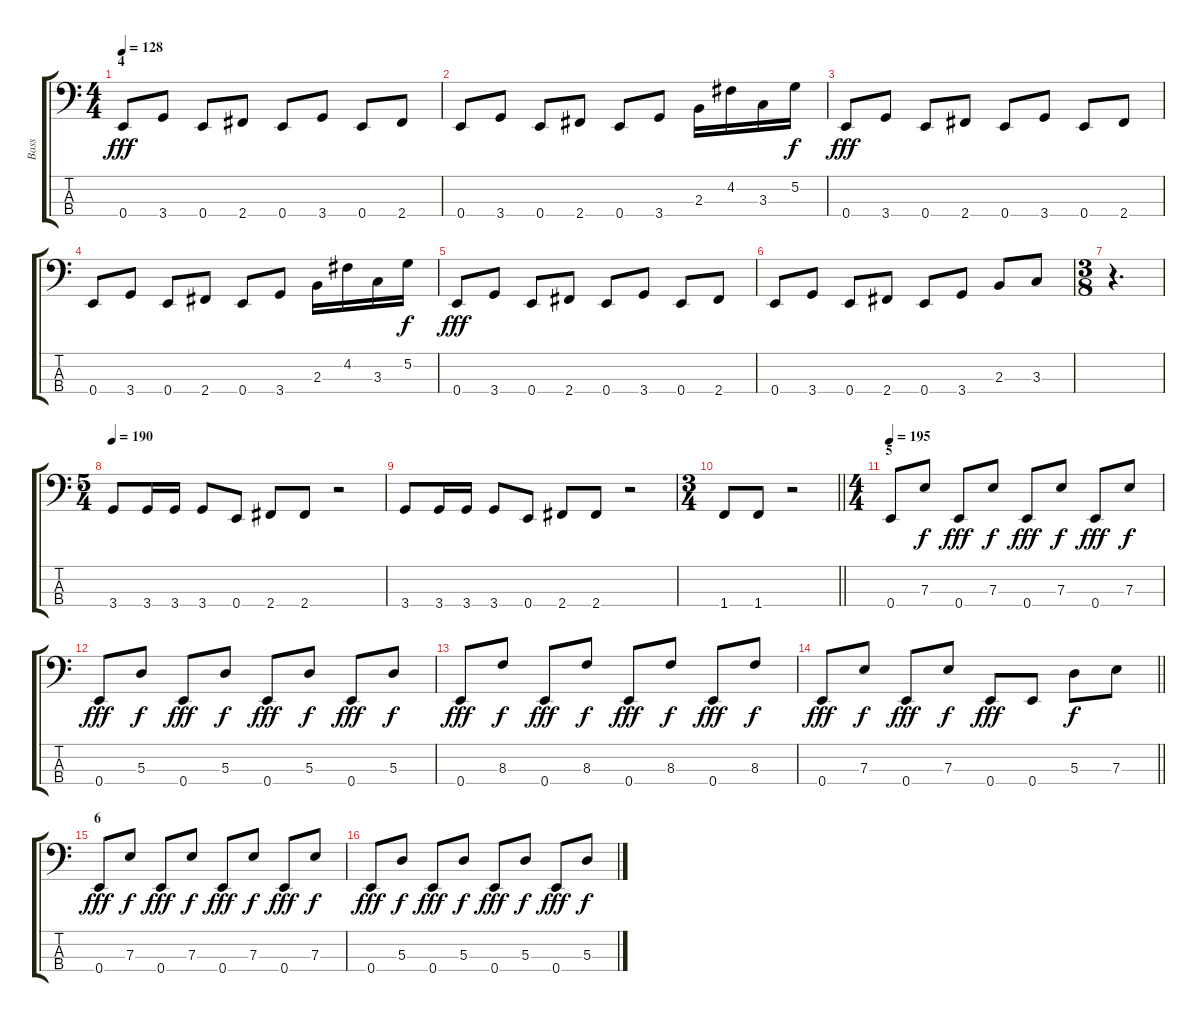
\track ("Bass" "Bass") {instrument electricbassfinger}
\staff {score tabs}
\tuning (G2 D2 A1 E1) {hide}
\ts (4 4)
\section ("" "4")
\tempo 128
\clef f4
\ks c
0.4.8{dy fff} 3.4.8 0.4.8 2.4.8 0.4.8 3.4.8 0.4.8 2.4.8 |
0.4.8 3.4.8 0.4.8 2.4.8 0.4.8 3.4.8 2.3.16 4.2.16 3.3.16 5.2.16{dy f} |
0.4.8{dy fff} 3.4.8 0.4.8 2.4.8 0.4.8 3.4.8 0.4.8 2.4.8 |
0.4.8 3.4.8 0.4.8 2.4.8 0.4.8 3.4.8 2.3.16 4.2.16 3.3.16 5.2.16{dy f} |
0.4.8{dy fff} 3.4.8 0.4.8 2.4.8 0.4.8 3.4.8 0.4.8 2.4.8 |
0.4.8 3.4.8 0.4.8 2.4.8 0.4.8 3.4.8 2.3.8 3.3.8 |
\ts (3 8)
r.4{d} |
\ts (5 4)
\tempo 190
3.4.8 3.4.16 3.4.16 3.4.8 0.4.8 2.4.8 2.4.8 r.2 |
3.4.8 3.4.16 3.4.16 3.4.8 0.4.8 2.4.8 2.4.8 r.2 |
\ts (3 4)
\barLineRight lightlight
1.4.8 1.4.8 r.2 |
\ts (4 4)
\section ("" "5")
\tempo 195
0.4.8 7.3.8{dy f} 0.4.8{dy fff} 7.3.8{dy f} 0.4.8{dy fff} 7.3.8{dy f} 0.4.8{dy fff} 7.3.8{dy f} |
0.4.8{dy fff} 5.3.8{dy f} 0.4.8{dy fff} 5.3.8{dy f} 0.4.8{dy fff} 5.3.8{dy f} 0.4.8{dy fff} 5.3.8{dy f} |
0.4.8{dy fff} 8.3.8{dy f} 0.4.8{dy fff} 8.3.8{dy f} 0.4.8{dy fff} 8.3.8{dy f} 0.4.8{dy fff} 8.3.8{dy f} |
\barLineRight lightlight
0.4.8{dy fff} 7.3.8{dy f} 0.4.8{dy fff} 7.3.8{dy f} 0.4.8{dy fff} 0.4.8 5.3.8{dy f} 7.3.8 |
\section ("" "6")
0.4.8{dy fff} 7.3.8{dy f} 0.4.8{dy fff} 7.3.8{dy f} 0.4.8{dy fff} 7.3.8{dy f} 0.4.8{dy fff} 7.3.8{dy f} |
0.4.8{dy fff} 5.3.8{dy f} 0.4.8{dy fff} 5.3.8{dy f} 0.4.8{dy fff} 5.3.8{dy f} 0.4.8{dy fff} 5.3.8{dy f}
